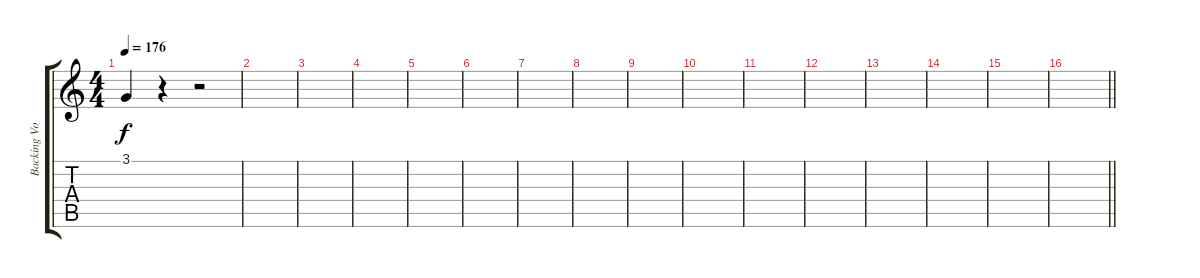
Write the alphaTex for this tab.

\track ("Backing Vocals" "Backing Vo") {instrument lead6voice}
\staff {score tabs}
\tuning (E4 B3 G3 D3 A2 E2) {hide}
\ts (4 4)
\tempo 176
\clef g2
\ks c
3.1{t}.4{dy f} r.4 r.2 |
|
|
|
|
|
|
|
|
|
|
|
|
|
|
\barLineRight lightlight
